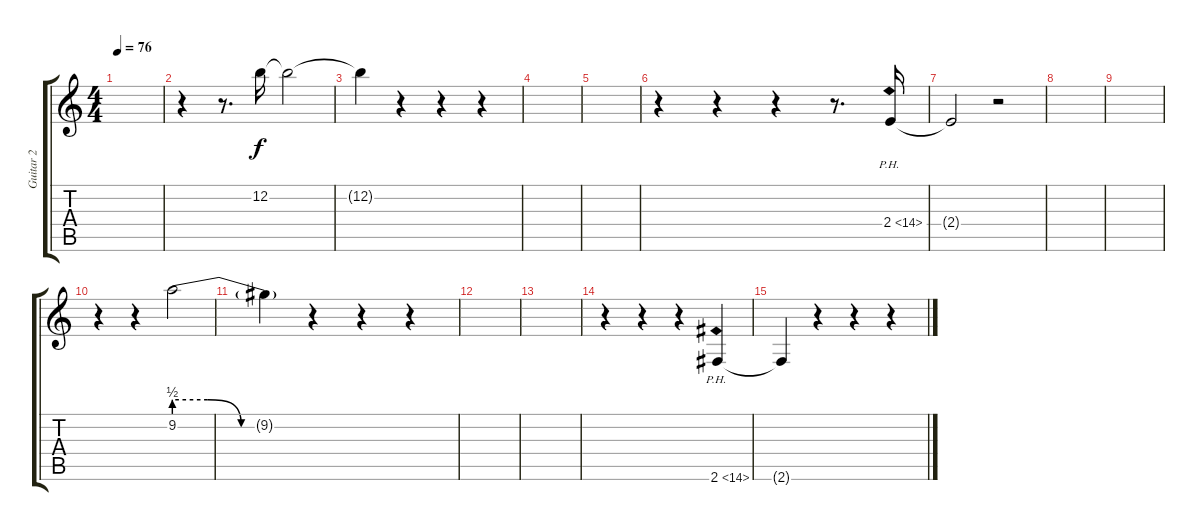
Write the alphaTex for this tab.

\track ("Guitar 2" "Guitar 2") {mute instrument distortionguitar}
\staff {score tabs}
\tuning (E4 B3 G3 D3 A2 E2) {hide}
\ts (4 4)
\tempo 76
\clef g2
\ks c
|
r.4 r.8{d} 12.2.16 12.2{t}.2 |
12.2{t}.4 r.4 r.4 r.4 |
|
|
r.4 r.4 r.4 r.8{d} 2.4{ph 12}.16 |
2.4{t}.2 r.2 |
|
|
r.4 r.4 9.2{be (custom 0 2 15 2 30 0 60 0)}.2 |
9.2{t}.4 r.4 r.4 r.4 |
|
|
r.4 r.4 r.4 2.6{ph 12}.4 |
2.6{t}.4 r.4 r.4 r.4
